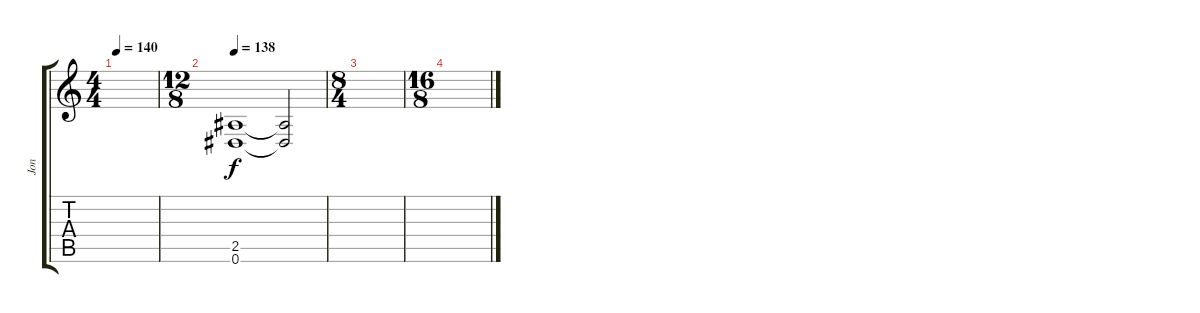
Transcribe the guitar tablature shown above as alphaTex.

\track ("Jon" "Jon") {instrument distortionguitar}
\staff {score tabs}
\tuning (Eb4 Bb3 Gb3 Db3 Ab2 Eb2) {hide}
\ts (4 4)
\tempo 140
\clef g2
\ks c
|
\ts (12 8)
\tempo 138
(2.5{t} 0.6{t}).1 (2.5{t} 0.6{t}).2 |
\ts (8 4)
|
\ts (16 8)
